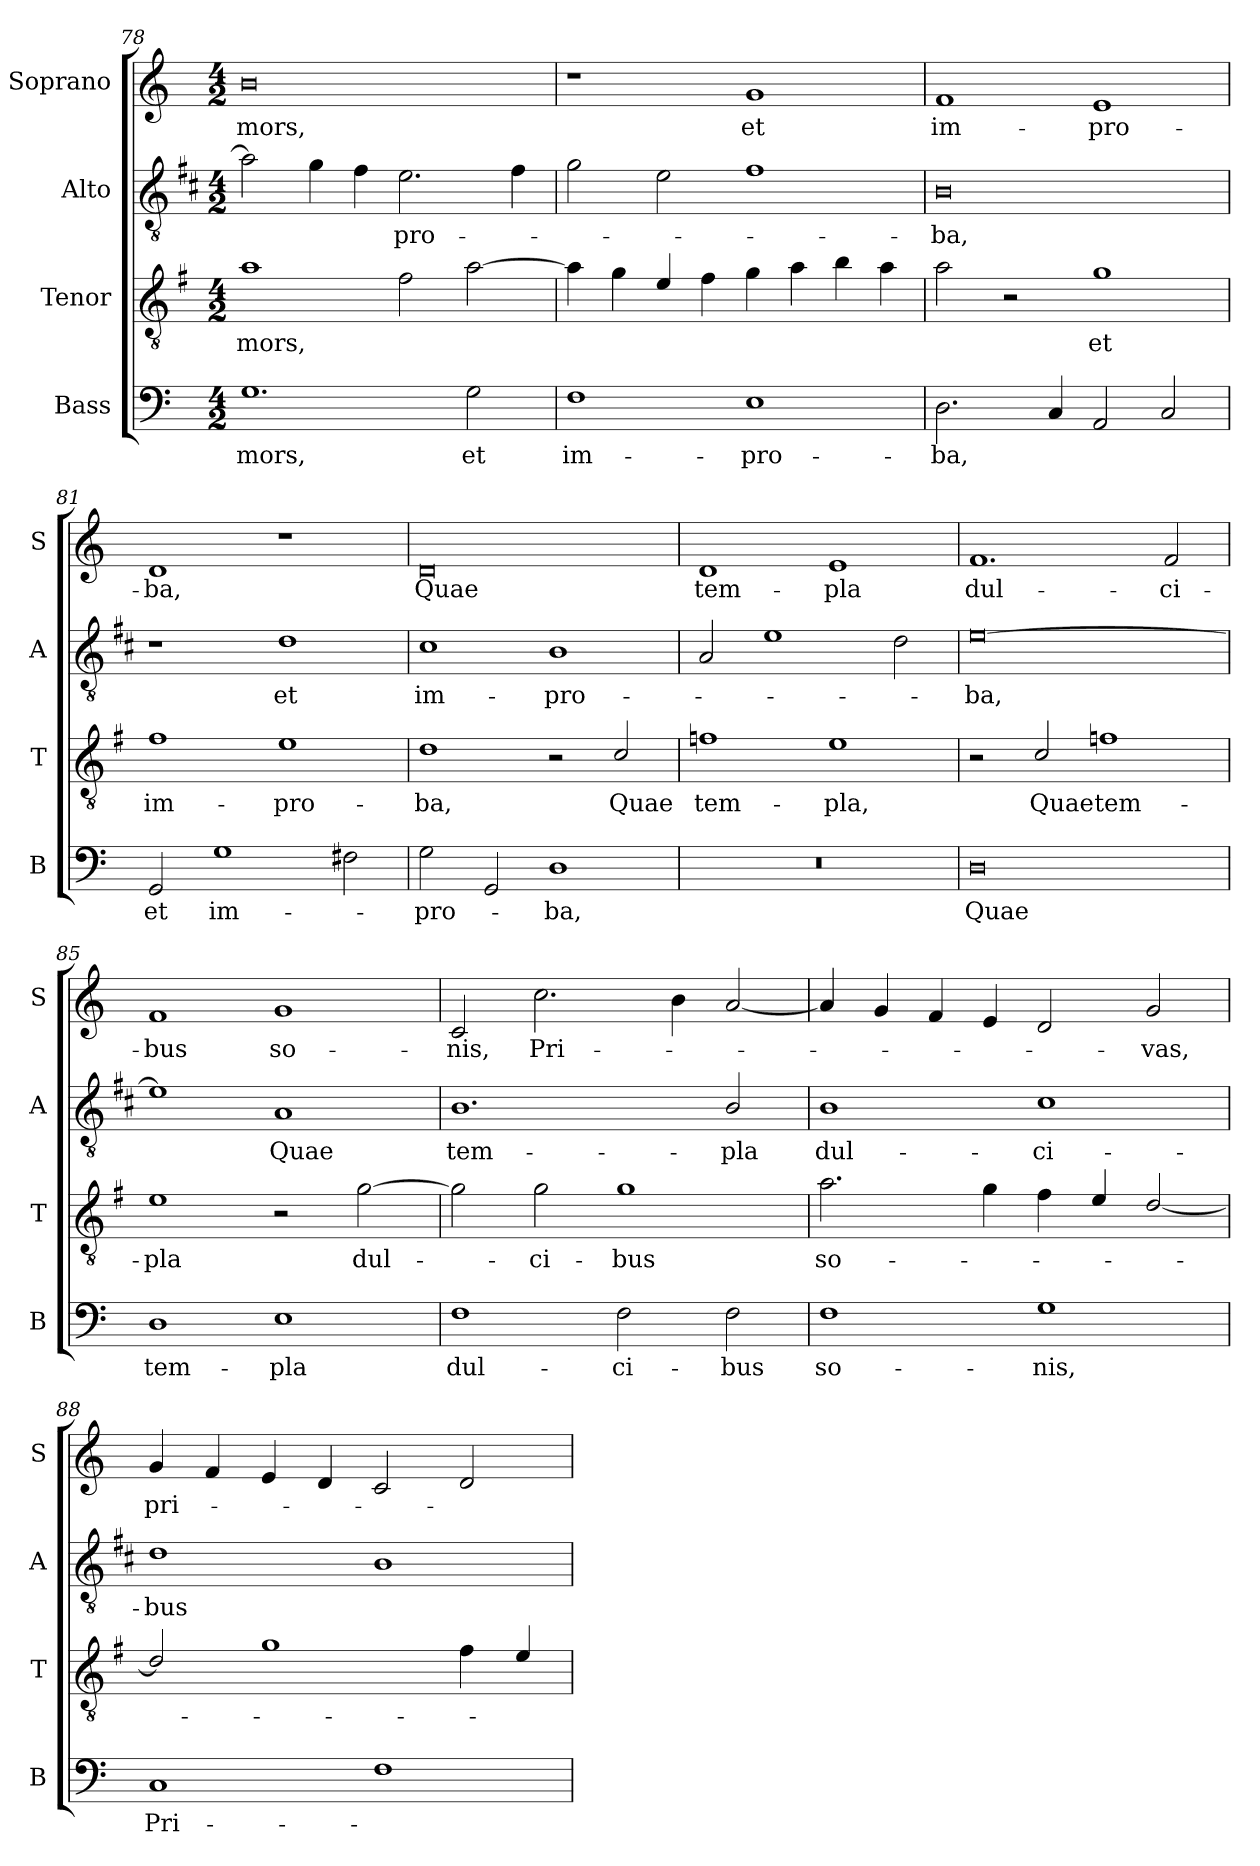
**kern	**text	**kern	**text	**kern	**text	**kern	**text
*part4	*part4	*part3	*part3	*part2	*part2	*part1	*part1
*staff4	*staff4	*staff3	*staff3	*staff2	*staff2	*staff1	*staff1
*I"Bass	*	*I"Tenor	*	*I"Alto	*	*I"Soprano	*
*I'B	*	*I'T	*	*I'A	*	*I'S	*
*clefF4	*	*clefGv2	*	*clefGv2	*	*clefG2	*
*	*	*ITrd4c7	*	*ITrd1c2	*	*	*
*k[]	*	*k[]	*	*k[]	*	*k[]	*
*C:	*	*C:	*	*C:	*	*C:	*
*M4/2	*	*M4/2	*	*M4/2	*	*M4/2	*
=78	=78	=78	=78	=78	=78	=78	=78
!	!LO:LY:b	!	!LO:LY:b	!	!	!	!LO:LY:b
1.G	mors,	1d	mors,	2g\]	.	0b	mors,
.	.	.	.	4f\	.	.	.
.	.	.	.	4e\	.	.	.
!	!	!	!	!	!LO:LY:b	!	!
.	.	2B\	.	2.d\	-pro-	.	.
!	!LO:LY:b	!	!	!	!	!	!
2G\	et	[2d\	.	.	.	.	.
.	.	.	.	4e\	.	.	.
!!LO:LB:g=z
=79	=79	=79	=79	=79	=79	=79	=79
!	!LO:LY:b	!	!	!	!	!	!
1F	im-	4d\]	.	2f\	.	1r	.
.	.	4c\	.	.	.	.	.
.	.	4A/	.	2d\	.	.	.
.	.	4B\	.	.	.	.	.
!	!LO:LY:b	!	!	!	!	!	!LO:LY:b
1E	-pro-	4c\	.	1e	.	1g	et
.	.	4d\	.	.	.	.	.
.	.	4e\	.	.	.	.	.
.	.	4d\	.	.	.	.	.
=80	=80	=80	=80	=80	=80	=80	=80
!	!LO:LY:b	!	!	!	!LO:LY:b	!	!LO:LY:b
2.D\	-ba,	2d\	.	0A	-ba,	1f	im-
.	.	2r	.	.	.	.	.
4C/	.	.	.	.	.	.	.
!	!	!	!LO:LY:b	!	!	!	!LO:LY:b
2AA/	.	1c	et	.	.	1e	-pro-
2C/	.	.	.	.	.	.	.
=81	=81	=81	=81	=81	=81	=81	=81
!	!LO:LY:b	!	!LO:LY:b	!	!	!	!LO:LY:b
2GG/	et	1B	im-	1r	.	1d	-ba,
!	!LO:LY:b	!	!	!	!	!	!
1G	im-	.	.	.	.	.	.
!	!	!	!LO:LY:b	!	!LO:LY:b	!	!
.	.	1A	-pro-	1c	et	1r	.
2F#X\	.	.	.	.	.	.	.
=82	=82	=82	=82	=82	=82	=82	=82
!	!LO:LY:b	!	!LO:LY:b	!	!LO:LY:b	!	!LO:LY:b
2G\	-pro-	1G	-ba,	1B	im-	0d	Quae
2GG/	.	.	.	.	.	.	.
!	!LO:LY:b	!	!	!	!LO:LY:b	!	!
1D	-ba,	2r	.	1A	-pro-	.	.
!	!	!	!LO:LY:b	!	!	!	!
.	.	2F/	Quae	.	.	.	.
=83	=83	=83	=83	=83	=83	=83	=83
!	!	!	!LO:LY:b	!	!	!	!LO:LY:b
0r	.	1B-X	tem-	2G/	.	1d	tem-
.	.	.	.	1d	.	.	.
!	!	!	!LO:LY:b	!	!	!	!LO:LY:b
.	.	1A	-pla,	.	.	1e	-pla
.	.	.	.	2c\	.	.	.
!!LO:LB:g=z
=84	=84	=84	=84	=84	=84	=84	=84
!	!LO:LY:b	!	!	!	!LO:LY:b	!	!LO:LY:b
0D	Quae	2r	.	[0d	-ba,	1.f	dul-
!	!	!	!LO:LY:b	!	!	!	!
.	.	2F/	Quae	.	.	.	.
!	!	!	!LO:LY:b	!	!	!	!
.	.	1B-X	tem-	.	.	.	.
!	!	!	!	!	!	!	!LO:LY:b
.	.	.	.	.	.	2f/	-ci-
=85	=85	=85	=85	=85	=85	=85	=85
!	!LO:LY:b	!	!LO:LY:b	!	!	!	!LO:LY:b
1D	tem-	1A	-pla	1d]	.	1f	-bus
!	!LO:LY:b	!	!	!	!LO:LY:b	!	!LO:LY:b
1E	-pla	2r	.	1G	Quae	1g	so-
!	!	!	!LO:LY:b	!	!	!	!
.	.	[2c\	dul-	.	.	.	.
=86	=86	=86	=86	=86	=86	=86	=86
!	!LO:LY:b	!	!	!	!LO:LY:b	!	!LO:LY:b
1F	dul-	2c\]	.	1.A	tem-	2c/	-nis,
!	!	!	!LO:LY:b	!	!	!	!LO:LY:b
.	.	2c\	-ci-	.	.	2.cc\	Pri-
!	!LO:LY:b	!	!LO:LY:b	!	!	!	!
2F\	-ci-	1c	-bus	.	.	.	.
.	.	.	.	.	.	4b\	.
!	!LO:LY:b	!	!	!	!LO:LY:b	!	!
2F\	-bus	.	.	2A/	-pla	[2a/	.
=87	=87	=87	=87	=87	=87	=87	=87
!	!LO:LY:b	!	!LO:LY:b	!	!LO:LY:b	!	!
1F	so-	2.d\	so-	1A	dul-	4a/]	.
.	.	.	.	.	.	4g/	.
.	.	.	.	.	.	4f/	.
.	.	4c\	.	.	.	4e/	.
!	!LO:LY:b	!	!	!	!LO:LY:b	!	!
1G	-nis,	4B\	.	1B	-ci-	2d/	.
.	.	4A/	.	.	.	.	.
!	!	!	!	!	!	!	!LO:LY:b
.	.	[2G/	.	.	.	2g/	-vas,
=88	=88	=88	=88	=88	=88	=88	=88
!	!LO:LY:b	!	!	!	!LO:LY:b	!	!LO:LY:b
1C	Pri-	2G/]	.	1c	-bus	4g/	pri-
.	.	.	.	.	.	4f/	.
.	.	1c	.	.	.	4e/	.
.	.	.	.	.	.	4d/	.
1F	.	.	.	1A	.	2c/	.
.	.	4B\	.	.	.	2d/	.
.	.	4A/	.	.	.	.	.
=	=	=	=	=	=	=	=
*-	*-	*-	*-	*-	*-	*-	*-
